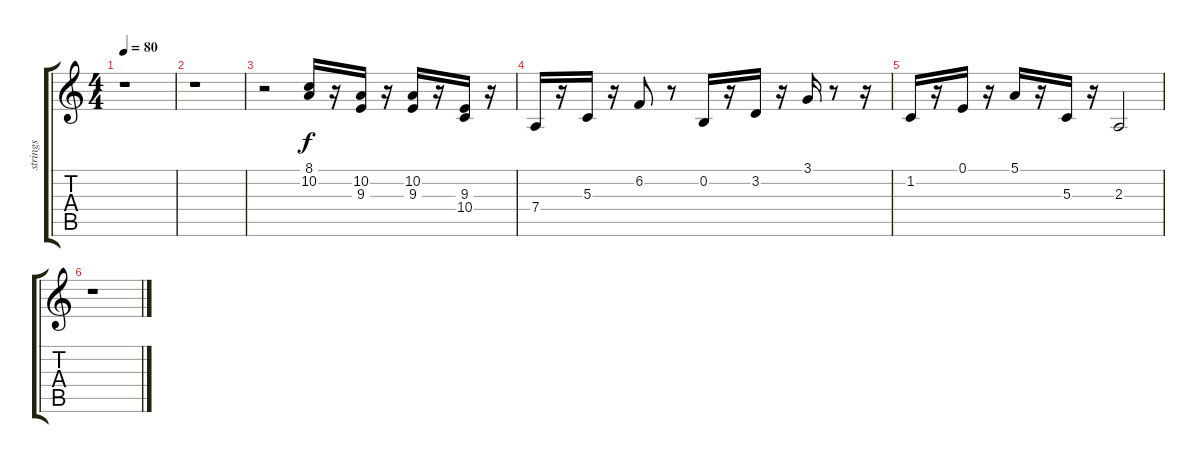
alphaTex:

\track ("strings" "strings") {instrument pizzicatostrings}
\staff {score tabs}
\tuning (E4 B3 G3 D3 A2 E2) {hide}
\ts (4 4)
\tempo 80
\clef g2
\ks c
r.1{dy f} |
r.1 |
r.2 (8.1 10.2).16 r.16 (10.2 9.3).16 r.16 (10.2 9.3).16 r.16 (9.3 10.4).16 r.16 |
7.4.16 r.16 5.3.16 r.16 6.2.8 r.8 0.2.16 r.16 3.2.16 r.16 3.1.16 r.8 r.16 |
1.2.16 r.16 0.1.16 r.16 5.1.16 r.16 5.3.16 r.16 2.3.2 |
r.1
